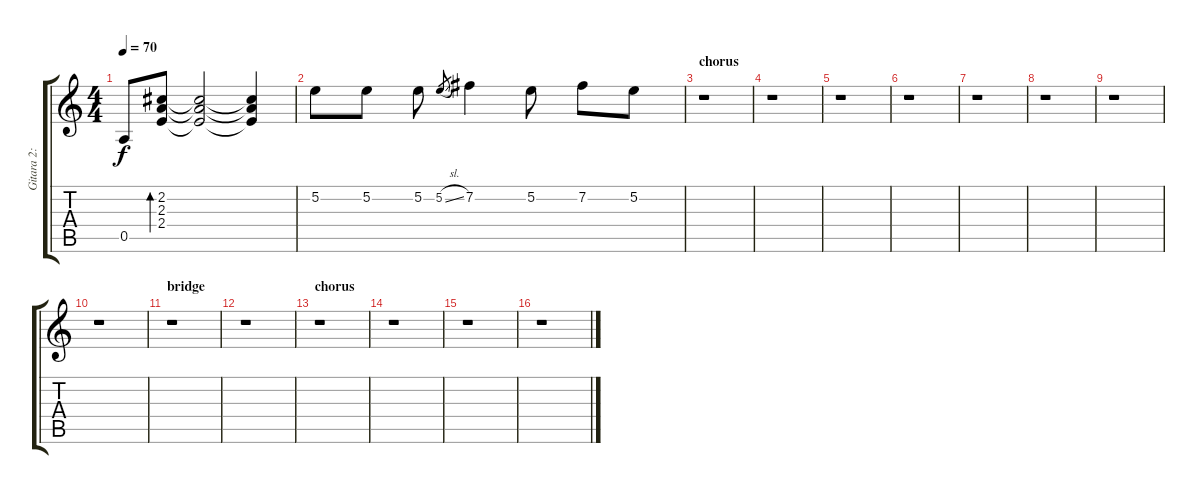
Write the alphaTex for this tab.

\track ("Gitara 2: Acoustic" "Gitara 2: ") {instrument acousticguitarnylon}
\staff {score tabs}
\tuning (E4 B3 G3 D3 A2 E2) {hide}
\ts (4 4)
\tempo 70
\clef g2
\ks c
0.5.8{dy f} (2.2 2.3 2.4).8{bd 480} (2.2{t} 2.3{t} 2.4{t}).2 (2.2{t} 2.3{t} 2.4{t}).4 |
5.2.8 5.2.8 5.2.8 5.2{sl}.8{gr} 7.2.4 5.2.8 7.2.8 5.2.8 |
\section ("" "chorus")
r.1 |
r.1 |
r.1 |
r.1 |
r.1 |
r.1 |
r.1 |
r.1 |
\section ("" "bridge")
r.1 |
r.1 |
\section ("" "chorus")
r.1 |
r.1 |
r.1 |
r.1
